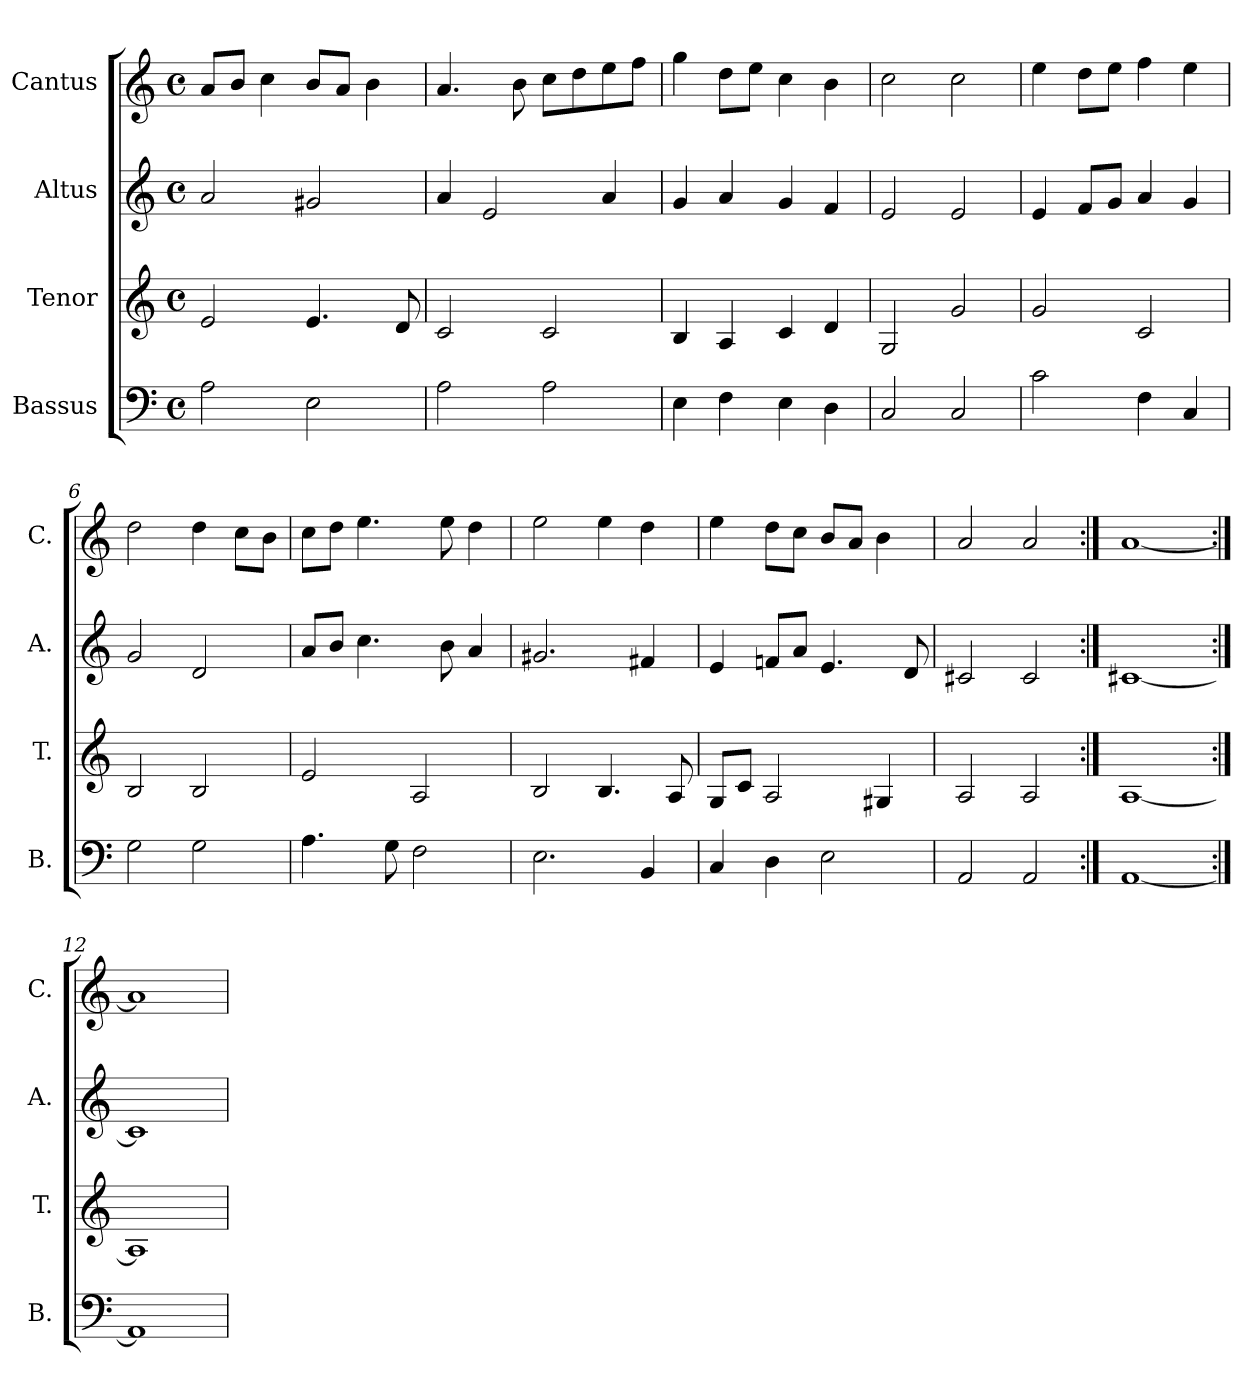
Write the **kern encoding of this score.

**kern	**kern	**kern	**kern
*part4	*part3	*part2	*part1
*staff4	*staff3	*staff2	*staff1
*I"Bassus	*I"Tenor	*I"Altus	*I"Cantus
*I'B.	*I'T.	*I'A.	*I'C.
*clefF4	*clefG2	*clefG2	*clefG2
*k[]	*k[]	*k[]	*k[]
*M4/4	*M4/4	*M4/4	*M4/4
*met(c)	*met(c)	*met(c)	*met(c)
=1	=1	=1	=1
2A\	2e/	2a/	8a/L
.	.	.	8b/J
.	.	.	4cc\
2E\	4.e/	2g#X/	8b/L
.	.	.	8a/J
.	.	.	4b\
.	8d/	.	.
=2	=2	=2	=2
2A\	2c/	4a/	4.a/
.	.	2e/	.
.	.	.	8b\
2A\	2c/	.	8cc\L
.	.	.	8dd\
.	.	4a/	8ee\
.	.	.	8ff\J
=3	=3	=3	=3
4E\	4B/	4g/	4gg\
4F\	4A/	4a/	8dd\L
.	.	.	8ee\J
4E\	4c/	4g/	4cc\
4D\	4d/	4f/	4b\
=4	=4	=4	=4
2C/	2G/	2e/	2cc\
2C/	2g/	2e/	2cc\
=5	=5	=5	=5
2c\	2g/	4e/	4ee\
.	.	8f/L	8dd\L
.	.	8g/J	8ee\J
4F\	2c/	4a/	4ff\
4C/	.	4g/	4ee\
=6	=6	=6	=6
2G\	2B/	2g/	2dd\
2G\	2B/	2d/	4dd\
.	.	.	8cc\L
.	.	.	8b\J
=7	=7	=7	=7
4.A\	2e/	8a/L	8cc\L
.	.	8b/J	8dd\J
.	.	4.cc\	4.ee\
8G\	.	.	.
2F\	2A/	.	.
.	.	8b\	8ee\
.	.	4a/	4dd\
=8	=8	=8	=8
2.E\	2B/	2.g#X/	2ee\
.	4.B/	.	4ee\
4BB/	.	4f#X/	4dd\
.	8A/	.	.
=9	=9	=9	=9
4C/	8G/L	4e/	4ee\
.	8c/J	.	.
4D\	2A/	8fn/L	8dd\L
.	.	8a/J	8cc\J
2E\	.	4.e/	8b/L
.	.	.	8a/J
.	4G#X/	.	4b\
.	.	8d/	.
=10	=10	=10	=10
2AA/	2A/	2c#X/	2a/
2AA/	2A/	2c#/	2a/
=11:|!	=11:|!	=11:|!	=11:|!
[1AA	[1A	[1c#X	[1a
=12:|!	=12:|!	=12:|!	=12:|!
1AA]	1A]	1c#]	1a]
=	=	=	=
*-	*-	*-	*-
